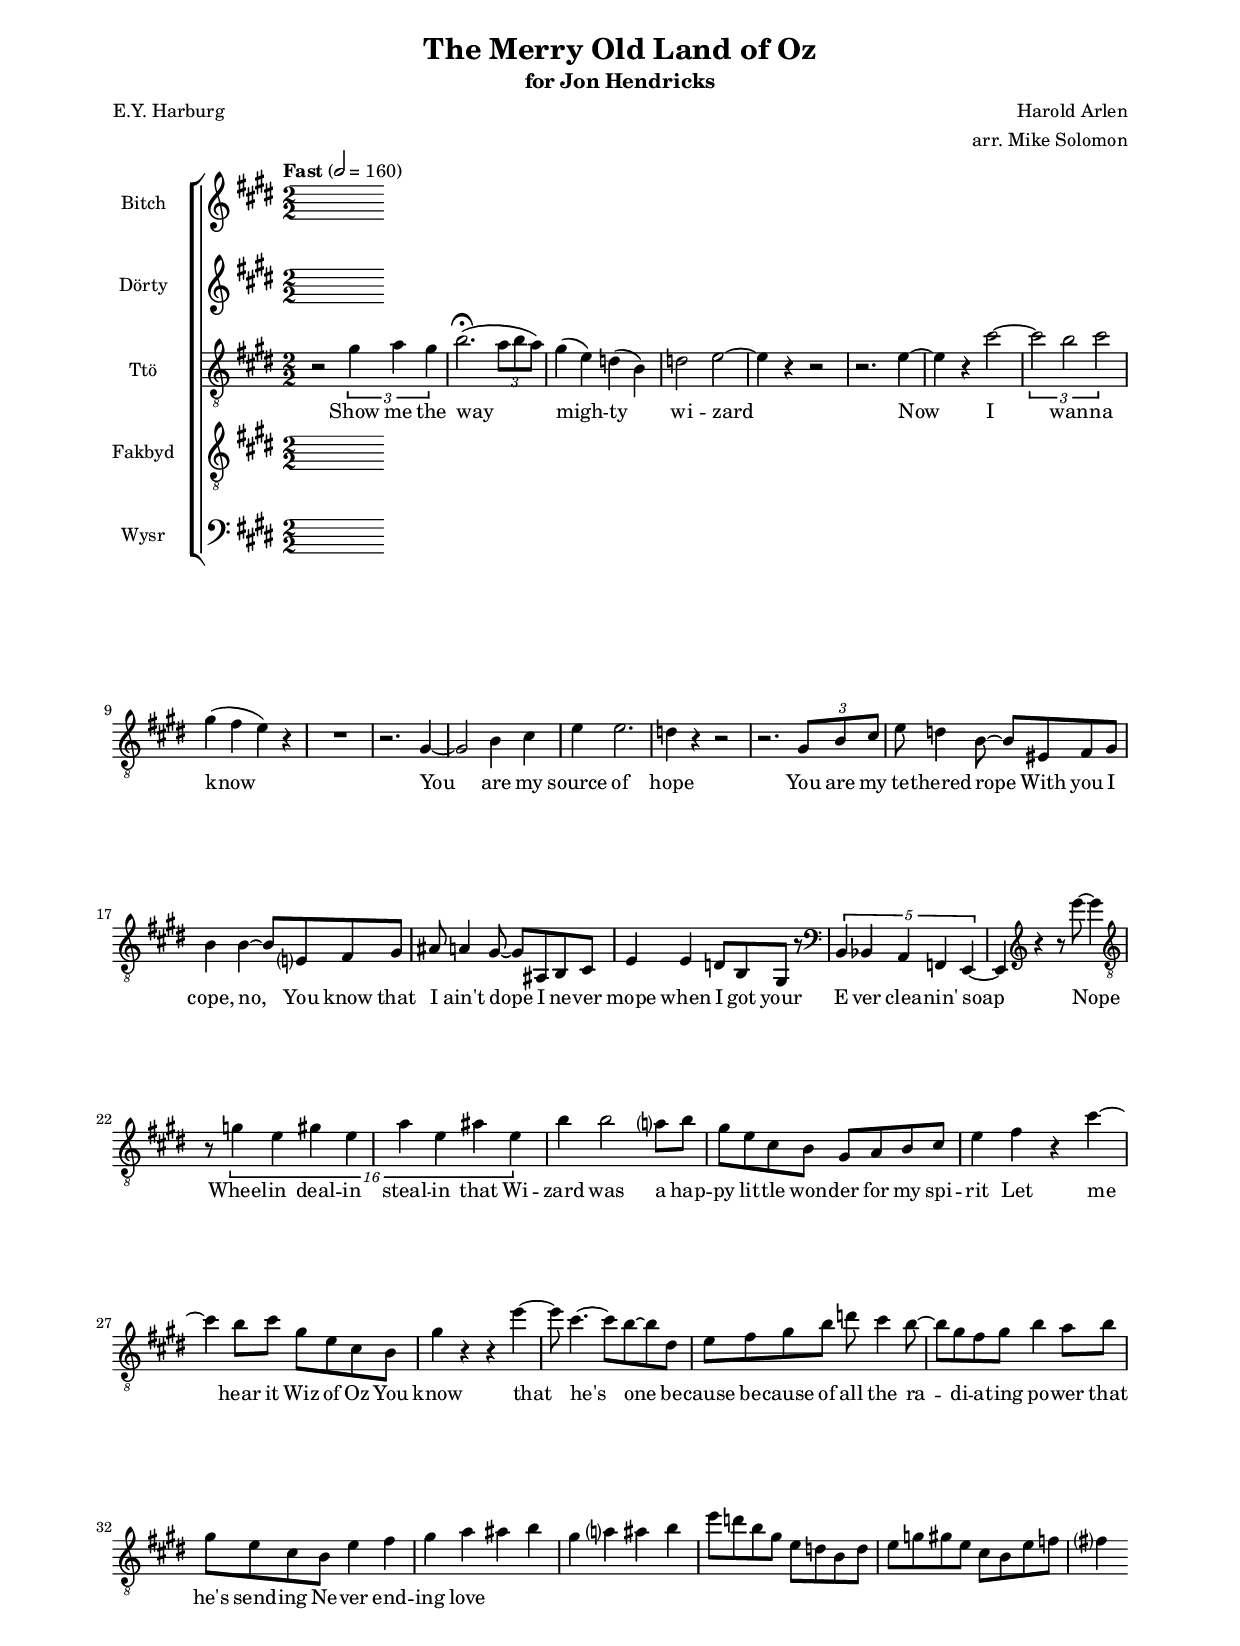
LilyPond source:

\version "2.17.0"
\include "defs-devel.ly"
\paper {
  footnote-separator-markup = \markup { \column { " "\override #`(span-factor . 1/5) { \draw-hline } }}
  footnote-padding = 5\mm
  top-system-spacing = #'((basic-distance . 1) (minimum-distance . 0) (padding . 1) (stretchability . 40))
  bottom-system-spacing = #'((basic-distance . 1) (minimum-distance . 0) (padding . 1) (stretchability . 50))
  ragged-right = ##f
  left-margin = 0.75\in
  right-margin = 0.75\in
  top-margin = 0.5\in
  bottom-margin = 0.6\in
  ragged-last-bottom = ##f
  %max-systems-per-page = #2
}
maybeStemUp =  { %{\stemUp%} }
maybeStemDown =  { %{\stemDown%} }
maybeStemNeutral = { %{\stemNeutral%} }
#(ly:set-option 'point-and-click #f)
sim = \markup \italic "sim."
MyRed = \Red
MyBlack = \Black
myred = \once \override NoteHead.color = #red
myblack = \revert NoteHead.color
%MyRed = \revert NoteHead.color
%MyBlack = \revert NoteHead.color
%myred = \revert NoteHead.color
%myblack = \revert NoteHead.color

%{
  repeated note
  repeated lick
  digs, scoops, etc
  rests in strange places...
  
%}

\header {
  title = "The Merry Old Land of Oz" %(1)"
  subtitle = \markup { for Jon Hendricks }
  composer = "Harold Arlen"
  poet = "E.Y. Harburg"
  arranger = "arr. Mike Solomon"
}

nothing = {}

marks = {
  \time 2/2
  \tempo "Fast" 2=160
}

prefatoryMatter = {
  \key e \major
  #(set-accidental-style 'modern-cautionary)
}

soprano = \relative c' {
  \prefatoryMatter
}

sopranoWords = \lyricmode {
}

mezzo = \relative c' {
  \prefatoryMatter
}

mezzoWords = \lyricmode {
}

alto = \relative c'' {
  \prefatoryMatter
  \clef "treble_8"
  r2 \times 2/3 { gis4 a gis } |
  b2.^\fermata ( \times 2/3 { a8 b a ) } |
  gis4 ( e ) d ( b ) |
  d2 e ~ |
  e4 r4 r2 |
  r2. e4 ~ |
  e4 r cis'2 ~ |
  \times 2/3 { cis2 b cis }
  gis4 ( fis e ) r |
  R1 |
  r2. gis,4 ~ |
  gis2 b4 cis |
  e4 e2. |
  d4 r r2 |
  r2. \times 2/3 { gis,8 b cis } |
  e8 d4 b8 ~ b eis, fis gis |
  b4 b ~ b8 e, fis gis |
  ais8 a4 gis8 ~ gis ais, b cis |
  e4 e d8 b gis r |
  \clef "bass"
  \times 4/5 { b4 bes a f e ~ } |
  e
    \clef treble
    r4 r8 e'''' ~ e4 |
  \clef "treble_8"
  %r8 g,,4 e8 ~ e gis4 e8 ~ |
  %e a4 e8 ~ e ais4 e8 |
  r8 \times 15/16 { g,,4 e gis e a e ais e } |
  b'4 b2 a8 b |
  gis e cis b gis a b cis |
  e4 fis r cis' ~ |
  cis b8 cis gis e cis b |
  gis'4 r r e'4 ~ |
  e8 cis4. ~ cis8 b8 ~ b
  dis,8 e fis gis b d cis4 b8 ~  |
  b gis fis gis b4 a8 b |
  gis e cis b e4 fis |
  %{\times 32/35 fis4 %} gis4 a ais
    b gis a ais %|
  b%{8%} e8 d8 b gis e d b %e |
  d e g gis e cis b e f %{}%} | 
  %g gis a ais b gis e f |
  fis4
  %b gis fis gis b4 b |
  %a8 b gis e g fis4 e8 ~ |
  %e cis b cis e4 fis ~ |
  %fis8 eis fis g \times 2/3 { gis4 e cis } |
  %\times 2/3 { b4 gis a } b8 cis e f |
  %fis
}

altoWords = \lyricmode {
  Show me the way
  migh -- ty wi -- zard
  Now I wan -- na know
  You are my source of hope
  You are my te -- thered rope
  With you I cope, no, 
  You know that I ain't dope
  I ne -- ver mope when I got your
  E -- ver clea -- nin' soap
  Nope
  Wheel -- in deal -- in steal -- in that
  % b b
  Wi -- zard was a hap -- py lit -- tle won -- der for my spi -- rit
  % cis b gis e
  Let me hear it
  % out of time
  Wiz of Oz
  You know that he's one be -- cause
  be -- cause of all the ra -- di -- a -- ting po -- wer that he's send -- ing
  Ne -- ver end -- ing love
}

tenor = \relative c' {
  \prefatoryMatter
  \clef "treble_8"
}

tenorWords = \lyricmode {
}

bass = \relative c, {
  \prefatoryMatter
  \clef "bass"
}

bassWords = \lyricmode {
}

%%% SCORE
#(set-global-staff-size 16)

\score {
  \new ChoirStaff <<
    %\new DrumStaff \drummode { \repeat unfold 32 { r4 hhc r4 hhc } }
    \new Staff \with { instrumentName = #"Bitch" %shortInstrumentName = #"M."
} <<
      \new Voice = "soprano" { << { \numericTimeSignature
        \soprano
      } {
        \marks
      } {
        \nothing
      }>> }
      \new Lyrics \lyricsto "soprano" {
        \sopranoWords
      }
    >>
    \new Staff \with { instrumentName = #"Dörty" %shortInstrumentName = #"E."
} <<
      \new Voice = "mezzo" { << { \numericTimeSignature
        \mezzo
      } {
        \nothing
      } >> }
      \new Lyrics \lyricsto "mezzo" {
        \mezzoWords
      }
    >>
    \new Staff \with { instrumentName = #"Ttö" %shortInstrumentName = #"Mk."
} <<
      \new Voice = "alto" { << { \numericTimeSignature
        \alto
      } {
        \nothing
      } >> }
      \new Lyrics \lyricsto "alto" {
        \altoWords
      }
    >>
    \new Staff \with { instrumentName = #"Fakbyd" %shortInstrumentName = #"R."
} <<
      \new Voice = "tenor" { << { \numericTimeSignature
        \tenor
      } {
        \nothing
      } >> }
      \new Lyrics \lyricsto "tenor" {
        \tenorWords
      }
    >>
    \new Staff = "realBass" \with { instrumentName = #"Wysr" %shortInstrumentName = #"P." %\markup { \concat { E \super u . } }
} <<
      \new Voice = "bass" { << { \numericTimeSignature
        \bass
      } {
        \nothing
      } >> }
      \new Lyrics \lyricsto "bass" {
        \bassWords
      }
    >>
  >>
  \layout {
    \context {
      \Voice
      \override TextScript #'layer = #6
      \override NoteHead #'layer = #7
      \override Glissando #'breakable = ##t
      \override TupletNumber #'breakable = ##t
      \override TupletBracket #'breakable = ##t
      \remove "Forbid_line_break_engraver"
    }
    \context {
      \Staff
      \consists "Metronome_mark_engraver"
      \override TimeSignature #'style = #'numbered
      \override StaffSymbol #'layer = #4
      \override TimeSignature #'layer = #3
      \override TimeSignature #'whiteout = ##t
    }
    \context {
      \Lyrics
      %\override LyricText #'whiteout = ##t
      \override LyricText #'layer = #6
    }
    \context {
      \Score
      \remove "Metronome_mark_engraver"
      \override NonMusicalPaperColumn #'allow-loose-spacing = ##f
    }
  }
}

%{
%%% piano redux
#(set-global-staff-size 20)

\score {
  \new PianoStaff <<
    \new Staff <<
      \new Voice = "1" { \voiceOne << \soprano \marks >> }
      \new Voice = "2" { \voiceTwo \mezzo }
      \new Voice = "3" { \voiceThree \alto }
    >>
    \new Staff <<
      \new Voice = "4" { \voiceOne \tenor }
      \new Voice = "5" { \voiceTwo \bass }
    >>
  >>
  \layout {
    \context {
      \Voice
      \override TextScript #'layer = #6
      \override NoteHead #'layer = #7
      \override Glissando #'breakable = ##t
      \override TupletNumber #'breakable = ##t
      \override TupletBracket #'breakable = ##t
      \remove "Forbid_line_break_engraver"
    }
    \context {
      \Staff
      \consists "Metronome_mark_engraver"
      \override TimeSignature #'style = #'numbered
      \override StaffSymbol #'layer = #4
      \override TimeSignature #'layer = #3
      \override TimeSignature #'whiteout = ##t
    }
    \context {
      \Lyrics
      %\override LyricText #'whiteout = ##t
      \override LyricText #'layer = #6
    }
    \context {
      \Score
      \remove "Metronome_mark_engraver"
      \override NonMusicalPaperColumn #'allow-loose-spacing = ##f
    }
  }
}
%}
%%% MIDI

\score {
  \transpose c c \new ChoirStaff <<
    \new DrumStaff \drummode { \repeat unfold 32 { r4 hhc r4 hhc } }
    \new Staff \with { midiInstrument = #"alto sax" instrumentName = #"Bitch" %shortInstrumentName = #"M."
} <<
      \new Voice = "soprano" { << { \numericTimeSignature
        \soprano
      } {
        \marks
      } >> }
      \new Lyrics \lyricsto "soprano" {
        \sopranoWords
      }
    >>
    \new Staff \with { midiInstrument = #"trumpet" instrumentName = #"Dörty" %shortInstrumentName = #"E."
} <<
      \new Voice = "mezzo" { \numericTimeSignature
        \mezzo
      }
      \new Lyrics \lyricsto "mezzo" {
        \mezzoWords
      }
    >>
    \new Staff \with { midiInstrument = #"tenor sax" instrumentName = #"Ttö" %shortInstrumentName = #"Mk."
} <<
      \new Voice = "alto" { \numericTimeSignature
        \alto
      }
      \new Lyrics \lyricsto "alto" {
        \altoWords
      }
    >>
    \new Staff \with { midiInstrument = #"baritone sax" instrumentName = #"Fakbyd" %shortInstrumentName = #"R."
} <<
      \new Voice = "tenor" { \numericTimeSignature
        \tenor
      }
      \new Lyrics \lyricsto "tenor" {
        \tenorWords
      }
    >>
    \new Staff \with { midiInstrument = #"electric bass (finger)" instrumentName = #"Wysr" %shortInstrumentName = #"P." %\markup { \concat { E \super u . } }
} <<
      \new Voice = "bass" { \numericTimeSignature
        \bass
      }
      \new Lyrics \lyricsto "bass" {
        \bassWords
      }
    >>
  >>
  \midi {}
}
